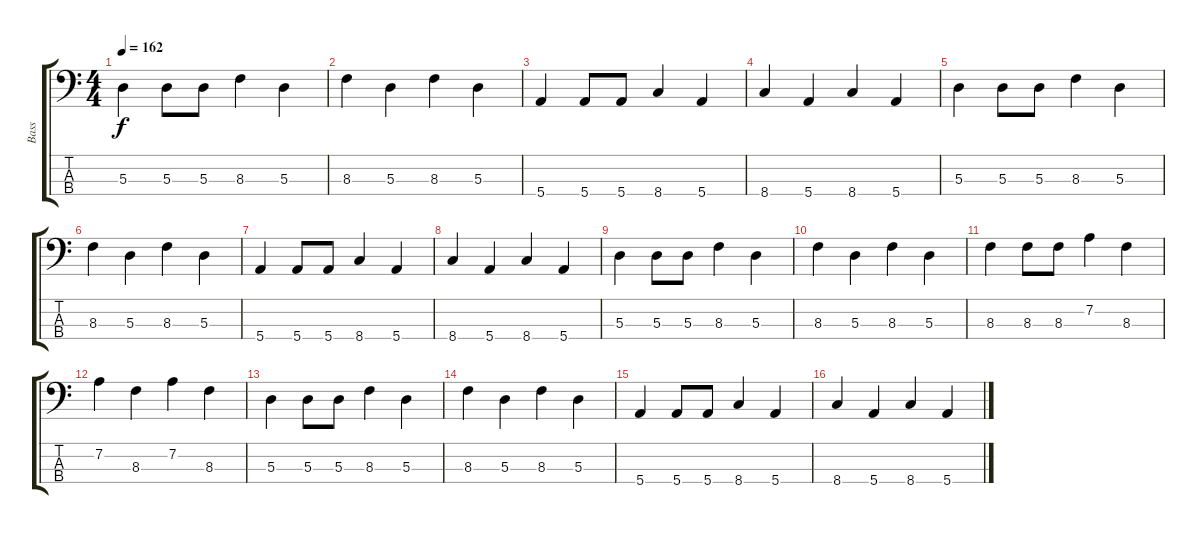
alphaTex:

\track ("Bass" "Bass") {instrument electricbassfinger}
\staff {score tabs}
\tuning (G2 D2 A1 E1) {hide}
\ts (4 4)
\tempo 162
\clef f4
\ks c
5.3.4{dy f} 5.3.8 5.3.8 8.3.4 5.3.4 |
8.3.4 5.3.4 8.3.4 5.3.4 |
5.4.4 5.4.8 5.4.8 8.4.4 5.4.4 |
8.4.4 5.4.4 8.4.4 5.4.4 |
5.3.4 5.3.8 5.3.8 8.3.4 5.3.4 |
8.3.4 5.3.4 8.3.4 5.3.4 |
5.4.4 5.4.8 5.4.8 8.4.4 5.4.4 |
8.4.4 5.4.4 8.4.4 5.4.4 |
5.3.4 5.3.8 5.3.8 8.3.4 5.3.4 |
8.3.4 5.3.4 8.3.4 5.3.4 |
8.3.4 8.3.8 8.3.8 7.2.4 8.3.4 |
7.2.4 8.3.4 7.2.4 8.3.4 |
5.3.4 5.3.8 5.3.8 8.3.4 5.3.4 |
8.3.4 5.3.4 8.3.4 5.3.4 |
5.4.4 5.4.8 5.4.8 8.4.4 5.4.4 |
8.4.4 5.4.4 8.4.4 5.4.4
